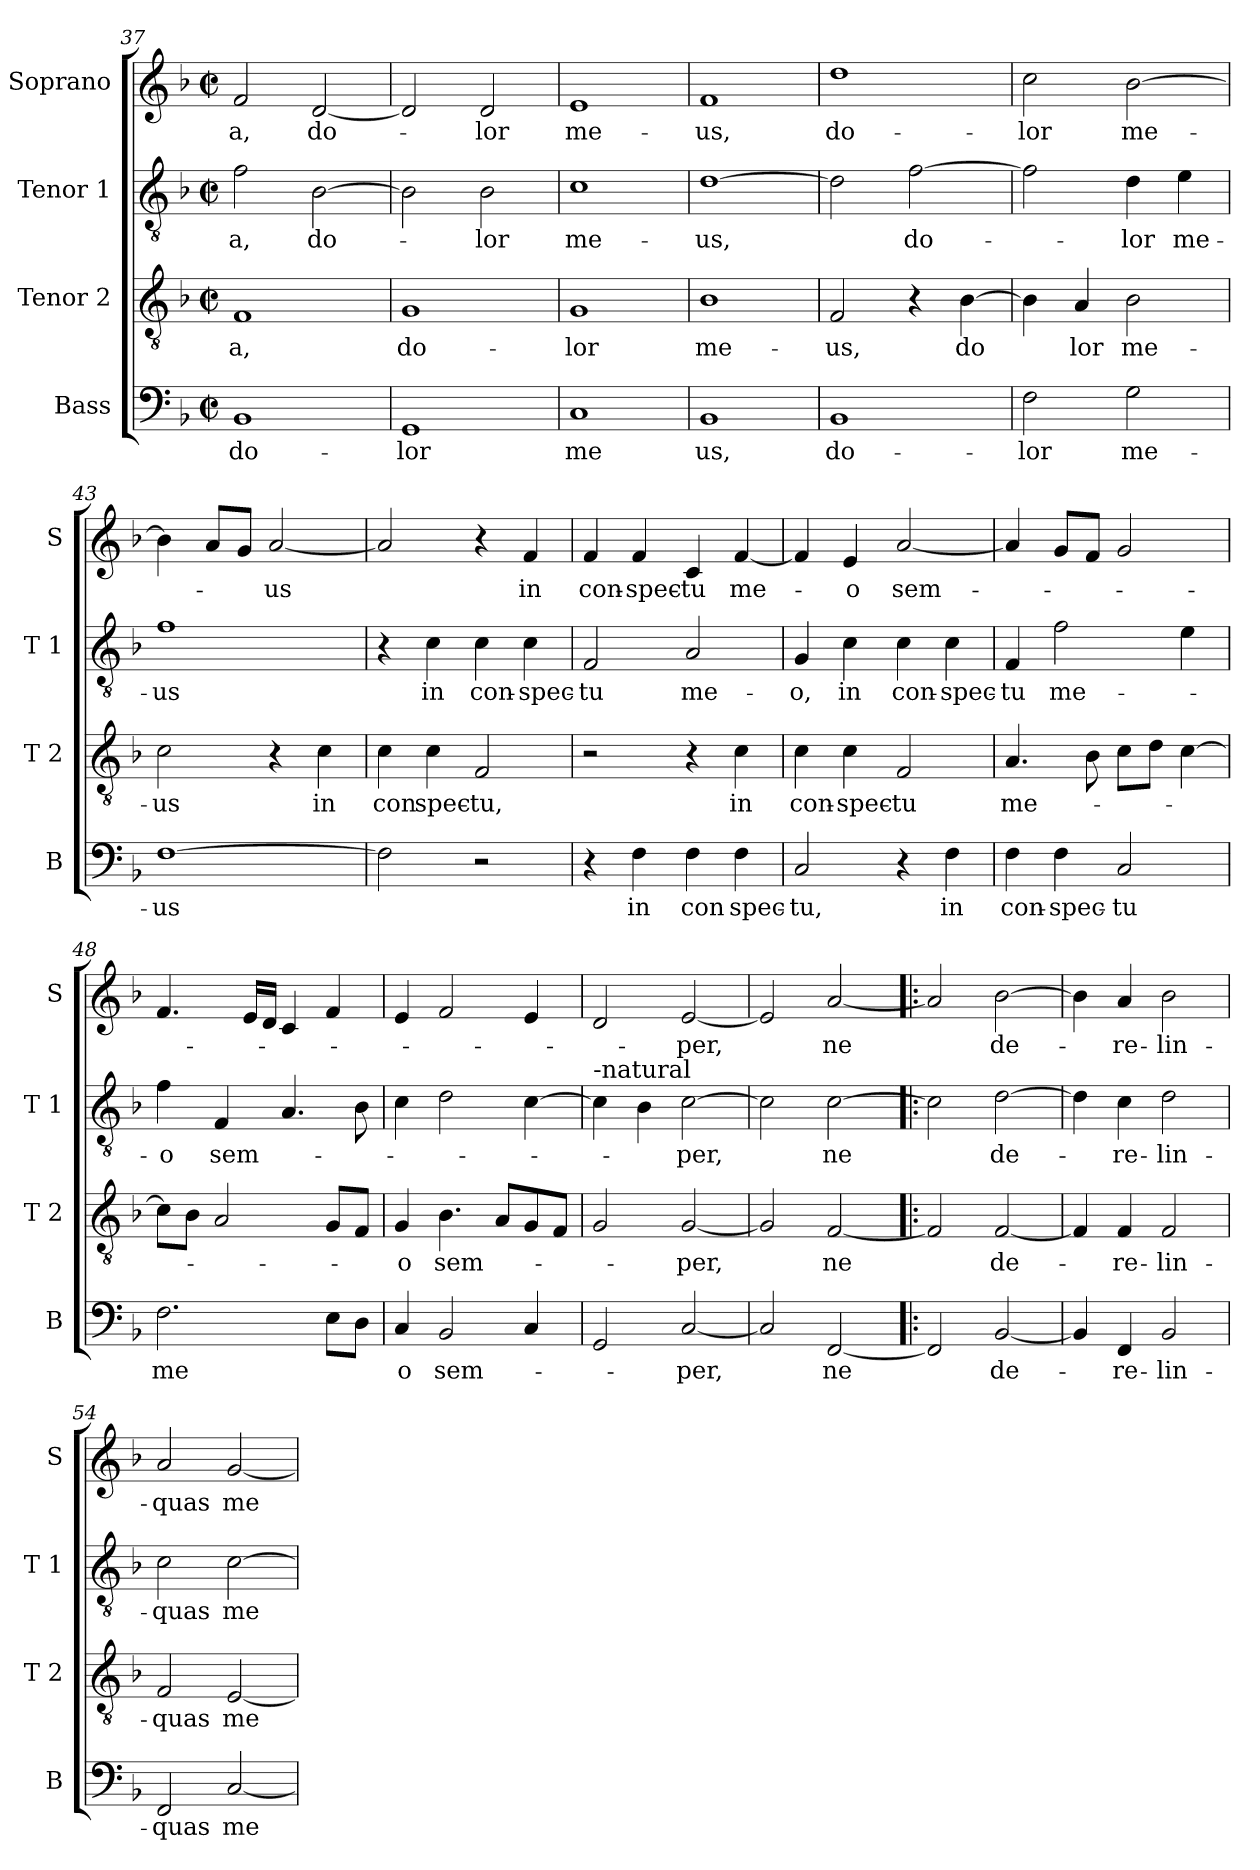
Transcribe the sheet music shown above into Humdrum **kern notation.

**kern	**text	**kern	**text	**kern	**text	**kern	**text
*part4	*part4	*part3	*part3	*part2	*part2	*part1	*part1
*staff4	*staff4	*staff3	*staff3	*staff2	*staff2	*staff1	*staff1
*I"Bass	*	*I"Tenor 2	*	*I"Tenor 1	*	*I"Soprano	*
*I'B	*	*I'T 2	*	*I'T 1	*	*I'S	*
!!LO:PB:g=z
*clefF4	*	*clefGv2	*	*clefGv2	*	*clefG2	*
*k[b-]	*	*k[b-]	*	*k[b-]	*	*k[b-]	*
*F:	*	*F:	*	*F:	*	*F:	*
*M2/2	*	*M2/2	*	*M2/2	*	*M2/2	*
*met(c|)	*	*met(c|)	*	*met(c|)	*	*met(c|)	*
=37	=37	=37	=37	=37	=37	=37	=37
1BB-	do-	1F	-a,	2f\	-a,	2f/	-a,
.	.	.	.	[2B-\	do-	[2d/	do-
=38	=38	=38	=38	=38	=38	=38	=38
1GG	-lor	1G	do-	2B-\]	.	2d/]	.
.	.	.	.	2B-\	-lor	2d/	-lor
=39	=39	=39	=39	=39	=39	=39	=39
1C	me	1G	-lor	1c	me-	1e	me-
=40	=40	=40	=40	=40	=40	=40	=40
1BB-	us,	1B-	me-	[1d	-us,	1f	-us,
=41	=41	=41	=41	=41	=41	=41	=41
1BB-	do-	2F/	-us,	2d\]	.	1dd	do-
.	.	4r	.	[2f\	do-	.	.
.	.	[4B-\	do	.	.	.	.
=42	=42	=42	=42	=42	=42	=42	=42
2F\	-lor	4B-\]	.	2f\]	.	2cc\	-lor
.	.	4A/	lor	.	.	.	.
2G\	me-	2B-\	me-	4d\	-lor	[2b-\	me-
.	.	.	.	4e\	me-	.	.
=43	=43	=43	=43	=43	=43	=43	=43
[1F	-us	2c\	-us	1f	-us	4b-\]	.
.	.	.	.	.	.	8a/L	.
.	.	.	.	.	.	8g/J	.
.	.	4r	.	.	.	[2a/	-us
.	.	4c\	in	.	.	.	.
=44	=44	=44	=44	=44	=44	=44	=44
2F\]	.	4c\	con	4r	.	2a/]	.
.	.	4c\	spec-	4c\	in	.	.
2r	.	2F/	-tu,	4c\	con-	4r	.
.	.	.	.	4c\	-spec-	4f/	in
!!LO:LB:g=z
=45	=45	=45	=45	=45	=45	=45	=45
4r	.	2r	.	2F/	-tu	4f/	con-
4F\	in	.	.	.	.	4f/	-spec-
4F\	con	4r	.	2A/	me-	4c/	-tu
4F\	spec-	4c\	in	.	.	[4f/	me-
=46	=46	=46	=46	=46	=46	=46	=46
2C/	-tu,	4c\	con-	4G/	-o,	4f/]	.
.	.	4c\	-spec-	4c\	in	4e/	-o
4r	.	2F/	-tu	4c\	con-	[2a/	sem-
4F\	in	.	.	4c\	-spec-	.	.
=47	=47	=47	=47	=47	=47	=47	=47
4F\	con-	4.A/	me-	4F/	-tu	4a/]	.
4F\	-spec-	.	.	2f\	me-	8g/L	.
.	.	8B-\	.	.	.	8f/J	.
2C/	-tu	8c\L	.	.	.	2g/	.
.	.	8d\J	.	.	.	.	.
.	.	[4c\	.	4e\	.	.	.
=48	=48	=48	=48	=48	=48	=48	=48
2.F\	me	8c\L]	.	4f\	-o	4.f/	.
.	.	8B-\J	.	.	.	.	.
.	.	2A/	.	4F/	sem-	.	.
.	.	.	.	.	.	16e/LL	.
.	.	.	.	.	.	16d/JJ	.
.	.	.	.	4.A/	.	4c/	.
8E\L	.	8G/L	.	.	.	4f/	.
8D\J	.	8F/J	.	8B-\	.	.	.
=49	=49	=49	=49	=49	=49	=49	=49
4C/	o	4G/	-o	4c\	.	4e/	.
2BB-/	sem-	4.B-\	sem-	2d\	.	2f/	.
.	.	8A/L	.	.	.	.	.
4C/	.	8G/	.	[4c\	.	4e/	.
.	.	8F/J	.	.	.	.	.
=50	=50	=50	=50	=50	=50	=50	=50
!	!	!	!	!LO:TX:a:t=-natural	!	!	!
2GG/	.	2G/	.	4c\]	.	2d/	.
.	.	.	.	4B-\	.	.	.
[2C/	-per,	[2G/	-per,	[2c\	-per,	[2e/	-per,
!!LO:LB:g=z
=51	=51	=51	=51	=51	=51	=51	=51
2C/]	.	2G/]	.	2c\]	.	2e/]	.
[2FF/	ne	[2F/	ne	[2c\	ne	[2a/	ne
=52!|:	=52!|:	=52!|:	=52!|:	=52!|:	=52!|:	=52!|:	=52!|:
2FF/]	.	2F/]	.	2c\]	.	2a/]	.
[2BB-/	de-	[2F/	de-	[2d\	de-	[2b-\	de-
=53	=53	=53	=53	=53	=53	=53	=53
4BB-/]	.	4F/]	.	4d\]	.	4b-\]	.
4FF/	-re-	4F/	-re-	4c\	-re-	4a/	-re-
2BB-/	-lin-	2F/	-lin-	2d\	-lin-	2b-\	-lin-
=54	=54	=54	=54	=54	=54	=54	=54
2FF/	-quas	2F/	-quas	2c\	-quas	2a/	-quas
[2C/	me	[2E/	me	[2c\	me	[2g/	me
=	=	=	=	=	=	=	=
*-	*-	*-	*-	*-	*-	*-	*-
